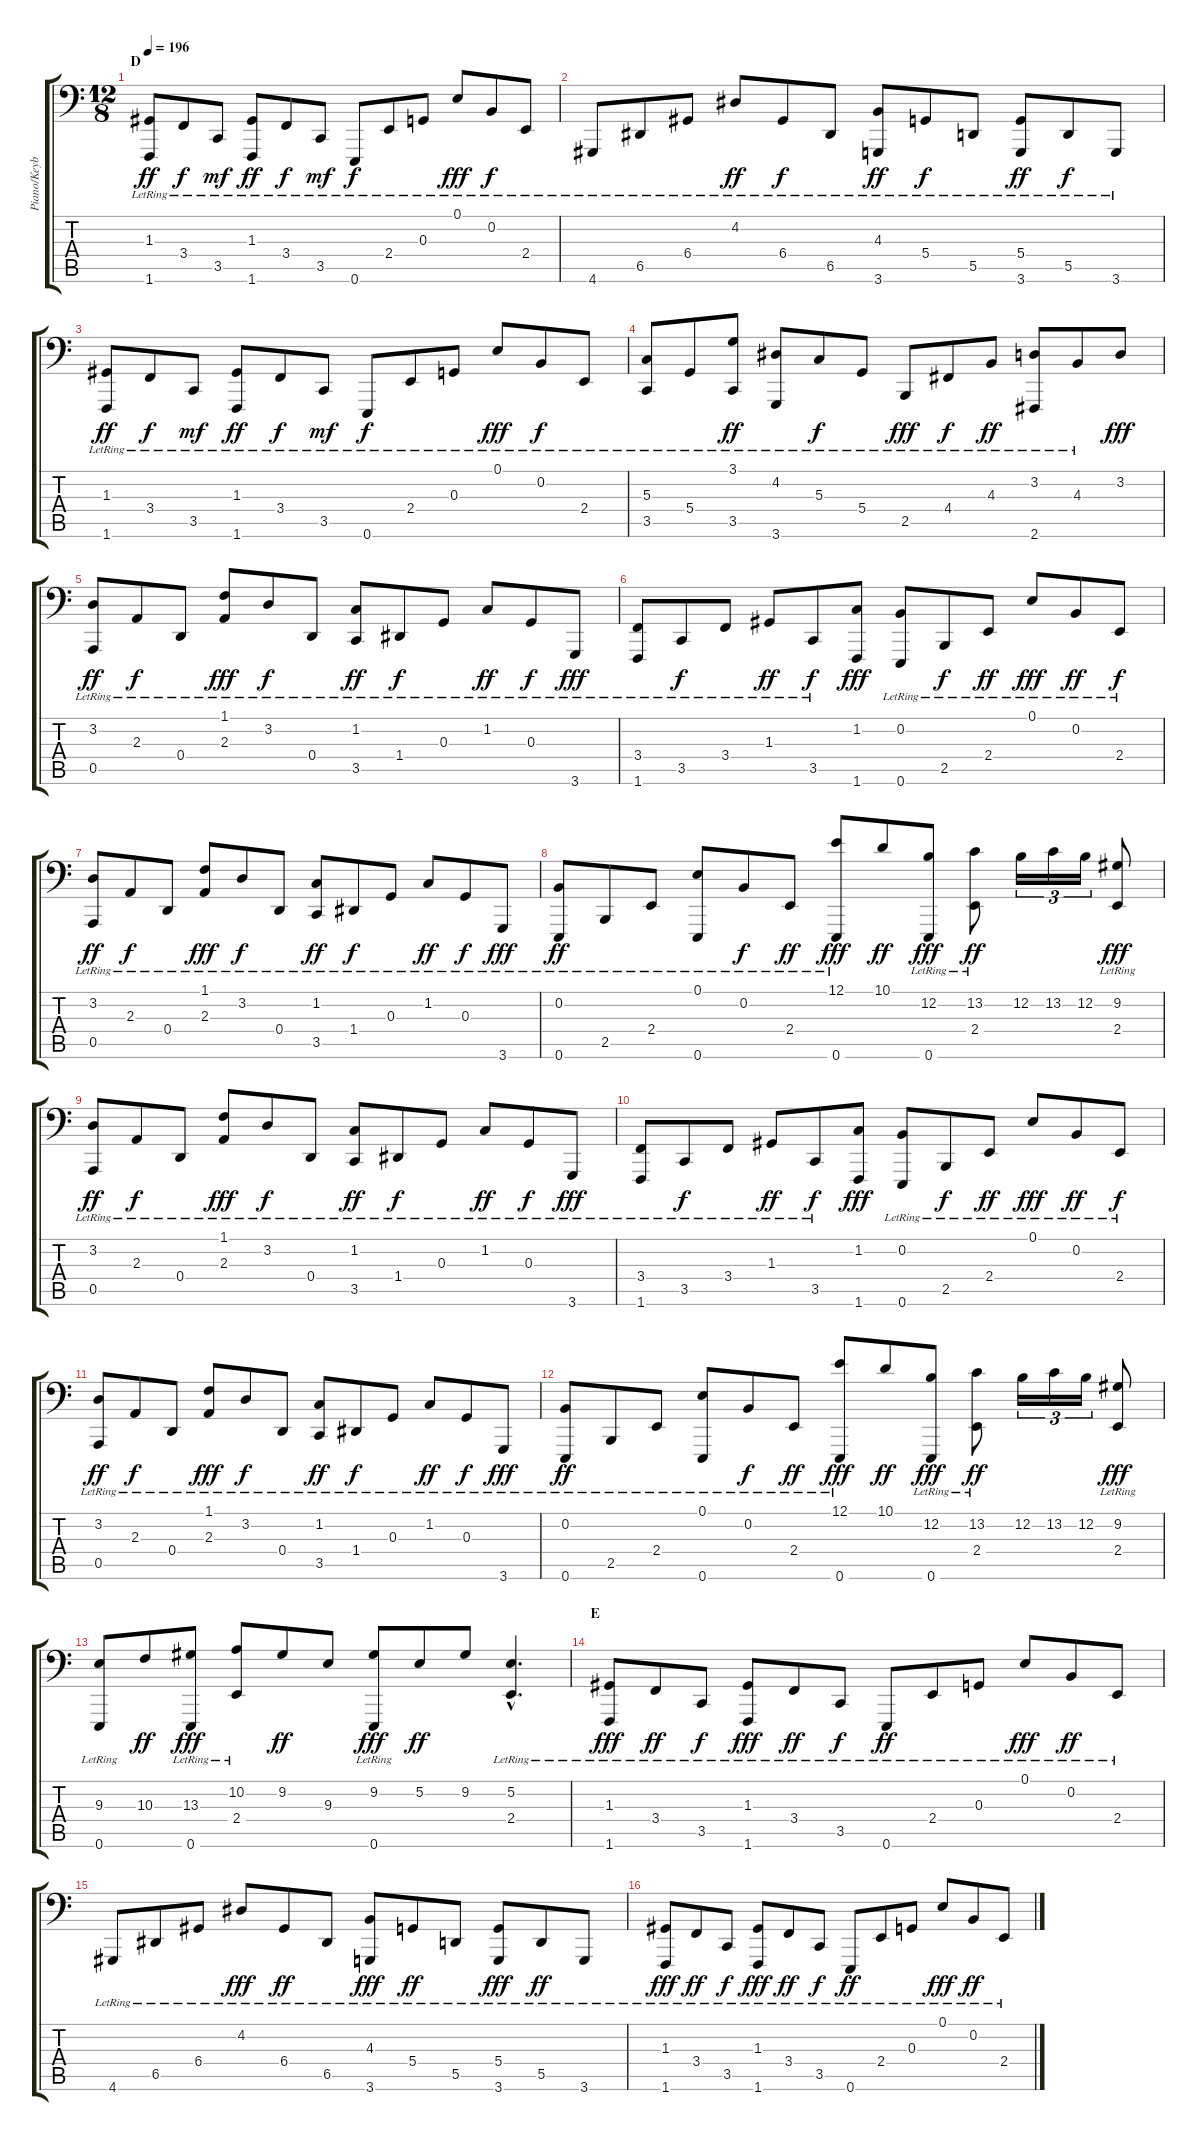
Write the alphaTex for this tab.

\track ("Piano/Keyboard" "Piano/Keyb") {instrument brightacousticpiano}
\staff {score tabs}
\tuning (E3 B2 G2 D2 A1 E1) {hide}
\ts (12 8)
\section ("" "D")
\tempo 196
\clef f4
\ks c
(1.3{lr} 1.6{lr}).8{dy ff balance 0 instrument electricgrandpiano} 3.4{lr}.8{dy f} 3.5{lr}.8{dy mf} (1.3{lr} 1.6{lr}).8{dy ff} 3.4{lr}.8{dy f} 3.5{lr}.8{dy mf} 0.6{lr}.8{dy f} 2.4{lr}.8 0.3{lr}.8 0.1{lr}.8{dy fff} 0.2{lr}.8{dy f} 2.4{lr}.8 |
4.6{lr}.8 6.5{lr}.8 6.4{lr}.8 4.2{lr}.8{dy ff} 6.4{lr}.8{dy f} 6.5{lr}.8 (4.3{lr} 3.6{lr}).8{dy ff} 5.4{lr}.8{dy f} 5.5{lr}.8 (5.4{lr} 3.6{lr}).8{dy ff} 5.5{lr}.8{dy f} 3.6{lr}.8 |
(1.3{lr} 1.6{lr}).8{dy ff} 3.4{lr}.8{dy f} 3.5{lr}.8{dy mf} (1.3{lr} 1.6{lr}).8{dy ff} 3.4{lr}.8{dy f} 3.5{lr}.8{dy mf} 0.6{lr}.8{dy f} 2.4{lr}.8 0.3{lr}.8 0.1{lr}.8{dy fff} 0.2{lr}.8{dy f} 2.4{lr}.8 |
(5.3{lr} 3.5{lr}).8{balance 0 instrument electricgrandpiano} 5.4{lr}.8 (3.1{lr} 3.5{lr}).8{dy ff} (4.2{lr} 3.6{lr}).8 5.3{lr}.8{dy f} 5.4{lr}.8 2.5{lr}.8{dy fff} 4.4{lr}.8{dy f} 4.3{lr}.8{dy ff} (3.2{lr} 2.6{lr}).8 4.3{lr}.8 3.2.8{dy fff} |
(3.2{lr} 0.5{lr}).8{dy ff} 2.3{lr}.8{dy f} 0.4{lr}.8 (1.1{lr} 2.3{lr}).8{dy fff} 3.2{lr}.8{dy f} 0.4{lr}.8 (1.2{lr} 3.5{lr}).8{dy ff} 1.4{lr}.8{dy f} 0.3{lr}.8 1.2{lr}.8{dy ff} 0.3{lr}.8{dy f} 3.6{lr}.8{dy fff} |
(3.4{lr} 1.6{lr}).8 3.5{lr}.8{dy f} 3.4{lr}.8 1.3{lr}.8{dy ff} 3.5{lr}.8{dy f} (1.2 1.6).8{dy fff} (0.2{lr} 0.6{lr}).8 2.5{lr}.8{dy f} 2.4{lr}.8{dy ff} 0.1{lr}.8{dy fff} 0.2{lr}.8{dy ff} 2.4{lr}.8{dy f} |
(3.2{lr} 0.5{lr}).8{dy ff} 2.3{lr}.8{dy f} 0.4{lr}.8 (1.1{lr} 2.3{lr}).8{dy fff} 3.2{lr}.8{dy f} 0.4{lr}.8 (1.2{lr} 3.5{lr}).8{dy ff} 1.4{lr}.8{dy f} 0.3{lr}.8 1.2{lr}.8{dy ff} 0.3{lr}.8{dy f} 3.6{lr}.8{dy fff} |
(0.2{lr} 0.6{lr}).8{dy ff} 2.5{lr}.8 2.4{lr}.8 (0.1{lr} 0.6{lr}).8 0.2{lr}.8{dy f} 2.4{lr}.8{dy ff} (12.1 0.6{lr}).8{dy fff} 10.1.8{dy ff} (12.2 0.6{lr}).8{dy fff} (13.2 2.4{lr}).8{dy ff} 12.2.16{tu (3 2)} 13.2.16{tu (3 2)} 12.2.16{tu (3 2)} (9.2 2.4{lr}).8{dy fff} |
(3.2{lr} 0.5{lr}).8{dy ff balance 0 instrument electricgrandpiano} 2.3{lr}.8{dy f} 0.4{lr}.8 (1.1{lr} 2.3{lr}).8{dy fff} 3.2{lr}.8{dy f} 0.4{lr}.8 (1.2{lr} 3.5{lr}).8{dy ff} 1.4{lr}.8{dy f} 0.3{lr}.8 1.2{lr}.8{dy ff} 0.3{lr}.8{dy f} 3.6{lr}.8{dy fff} |
(3.4{lr} 1.6{lr}).8 3.5{lr}.8{dy f} 3.4{lr}.8 1.3{lr}.8{dy ff} 3.5{lr}.8{dy f} (1.2 1.6).8{dy fff} (0.2{lr} 0.6{lr}).8 2.5{lr}.8{dy f} 2.4{lr}.8{dy ff} 0.1{lr}.8{dy fff} 0.2{lr}.8{dy ff} 2.4{lr}.8{dy f} |
(3.2{lr} 0.5{lr}).8{dy ff} 2.3{lr}.8{dy f} 0.4{lr}.8 (1.1{lr} 2.3{lr}).8{dy fff} 3.2{lr}.8{dy f} 0.4{lr}.8 (1.2{lr} 3.5{lr}).8{dy ff} 1.4{lr}.8{dy f} 0.3{lr}.8 1.2{lr}.8{dy ff} 0.3{lr}.8{dy f} 3.6{lr}.8{dy fff} |
(0.2{lr} 0.6{lr}).8{dy ff balance 0 instrument electricgrandpiano} 2.5{lr}.8 2.4{lr}.8 (0.1{lr} 0.6{lr}).8 0.2{lr}.8{dy f} 2.4{lr}.8{dy ff} (12.1 0.6{lr}).8{dy fff} 10.1.8{dy ff} (12.2 0.6{lr}).8{dy fff} (13.2 2.4{lr}).8{dy ff} 12.2.16{tu (3 2)} 13.2.16{tu (3 2)} 12.2.16{tu (3 2)} (9.2 2.4{lr}).8{dy fff} |
(9.3 0.6{lr}).8 10.3.8{dy ff} (13.3 0.6{lr}).8{dy fff} (10.2 2.4{lr}).8 9.2.8{dy ff} 9.3.8 (9.2 0.6{lr}).8{dy fff} 5.2.8{dy ff} 9.2.8 (5.2{hac} 2.4{hac lr}).4{d} |
\section ("" "E")
(1.3{lr} 1.6{lr}).8{dy fff balance 4 instrument electricgrandpiano} 3.4{lr}.8{dy ff} 3.5{lr}.8{dy f} (1.3{lr} 1.6{lr}).8{dy fff} 3.4{lr}.8{dy ff} 3.5{lr}.8{dy f} 0.6{lr}.8{dy ff} 2.4{lr}.8 0.3{lr}.8 0.1{lr}.8{dy fff} 0.2{lr}.8{dy ff} 2.4{lr}.8 |
4.6{lr}.8 6.5{lr}.8 6.4{lr}.8 4.2{lr}.8{dy fff} 6.4{lr}.8{dy ff} 6.5{lr}.8 (4.3{lr} 3.6{lr}).8{dy fff} 5.4{lr}.8{dy ff} 5.5{lr}.8 (5.4{lr} 3.6{lr}).8{dy fff} 5.5{lr}.8{dy ff} 3.6{lr}.8 |
(1.3{lr} 1.6{lr}).8{dy fff} 3.4{lr}.8{dy ff} 3.5{lr}.8{dy f} (1.3{lr} 1.6{lr}).8{dy fff} 3.4{lr}.8{dy ff} 3.5{lr}.8{dy f} 0.6{lr}.8{dy ff} 2.4{lr}.8 0.3{lr}.8 0.1{lr}.8{dy fff} 0.2{lr}.8{dy ff} 2.4{lr}.8
